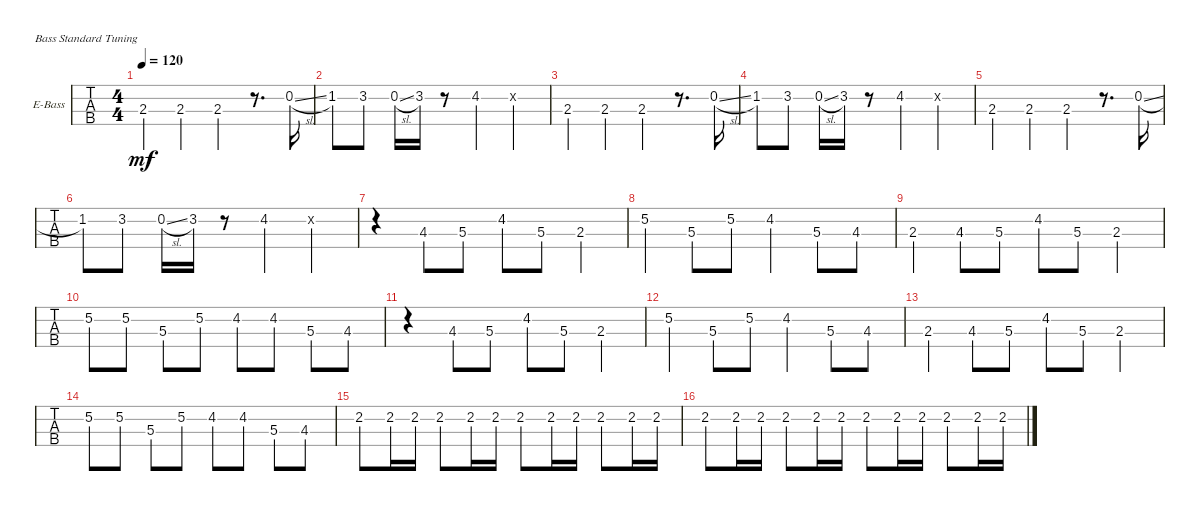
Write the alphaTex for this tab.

\defaultSystemsLayout 4
\bracketExtendMode groupsimilarinstruments
\firstSystemTrackNameOrientation horizontal
\otherSystemsTrackNameOrientation horizontal
\track ("Electric Bass" "E-Bass") {instrument electricbassfinger}
\staff {tabs}
\tuning (G2 D2 A1 E1)
\ts (4 4)
\tempo 120
\clef f4
\ks c
2.3.4{dy mf} 2.3.4 2.3.4 r.8{d} 0.2{sl}.16 |
1.2.8 3.2.8 0.2{sl}.16 3.2.16 r.8 4.2.4 0.2{x}.4 |
2.3.4 2.3.4 2.3.4 r.8{d} 0.2{sl}.16 |
1.2.8 3.2.8 0.2{sl}.16 3.2.16 r.8 4.2.4 0.2{x}.4 |
2.3.4 2.3.4 2.3.4 r.8{d} 0.2{sl}.16 |
1.2.8 3.2.8 0.2{sl}.16 3.2.16 r.8 4.2.4 0.2{x}.4 |
r.4 4.3.8 5.3.8 4.2.8 5.3.8 2.3.4 |
5.2.4 5.3.8 5.2.8 4.2.4 5.3.8 4.3.8 |
2.3.4 4.3.8 5.3.8 4.2.8 5.3.8 2.3.4 |
5.2.8 5.2.8 5.3.8 5.2.8 4.2.8 4.2.8 5.3.8 4.3.8 |
r.4 4.3.8 5.3.8 4.2.8 5.3.8 2.3.4 |
5.2.4 5.3.8 5.2.8 4.2.4 5.3.8 4.3.8 |
2.3.4 4.3.8 5.3.8 4.2.8 5.3.8 2.3.4 |
5.2.8 5.2.8 5.3.8 5.2.8 4.2.8 4.2.8 5.3.8 4.3.8 |
2.2.8 2.2.16 2.2.16 2.2.8 2.2.16 2.2.16 2.2.8 2.2.16 2.2.16 2.2.8 2.2.16 2.2.16 |
2.2.8 2.2.16 2.2.16 2.2.8 2.2.16 2.2.16 2.2.8 2.2.16 2.2.16 2.2.8 2.2.16 2.2.16
